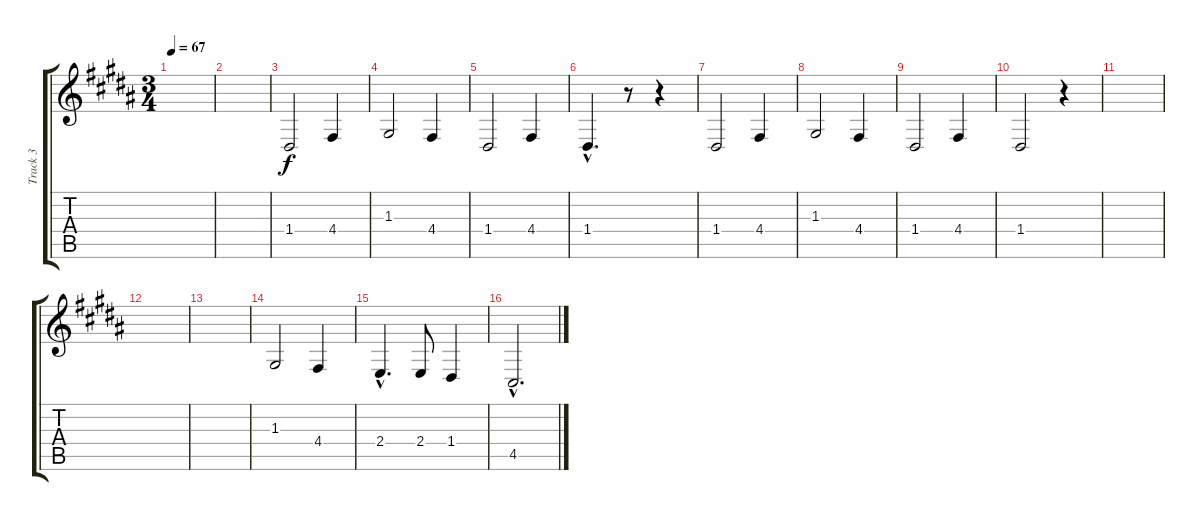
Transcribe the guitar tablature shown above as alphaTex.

\track ("Track 3" "Track 3") {instrument flute}
\staff {score tabs}
\tuning (E4 B3 G3 D3 A2 E2) {hide}
\ts (3 4)
\tempo 67
\clef g2
\ks b
|
|
1.4.2 4.4.4 |
1.3.2 4.4.4 |
1.4.2 4.4.4 |
1.4{hac}.4{d} r.8 r.4 |
1.4.2 4.4.4 |
1.3.2 4.4.4 |
1.4.2 4.4.4 |
1.4.2 r.4 |
|
|
|
1.3.2 4.4.4 |
2.4{hac}.4{d} 2.4.8 1.4.4 |
4.5{hac}.2{d}
